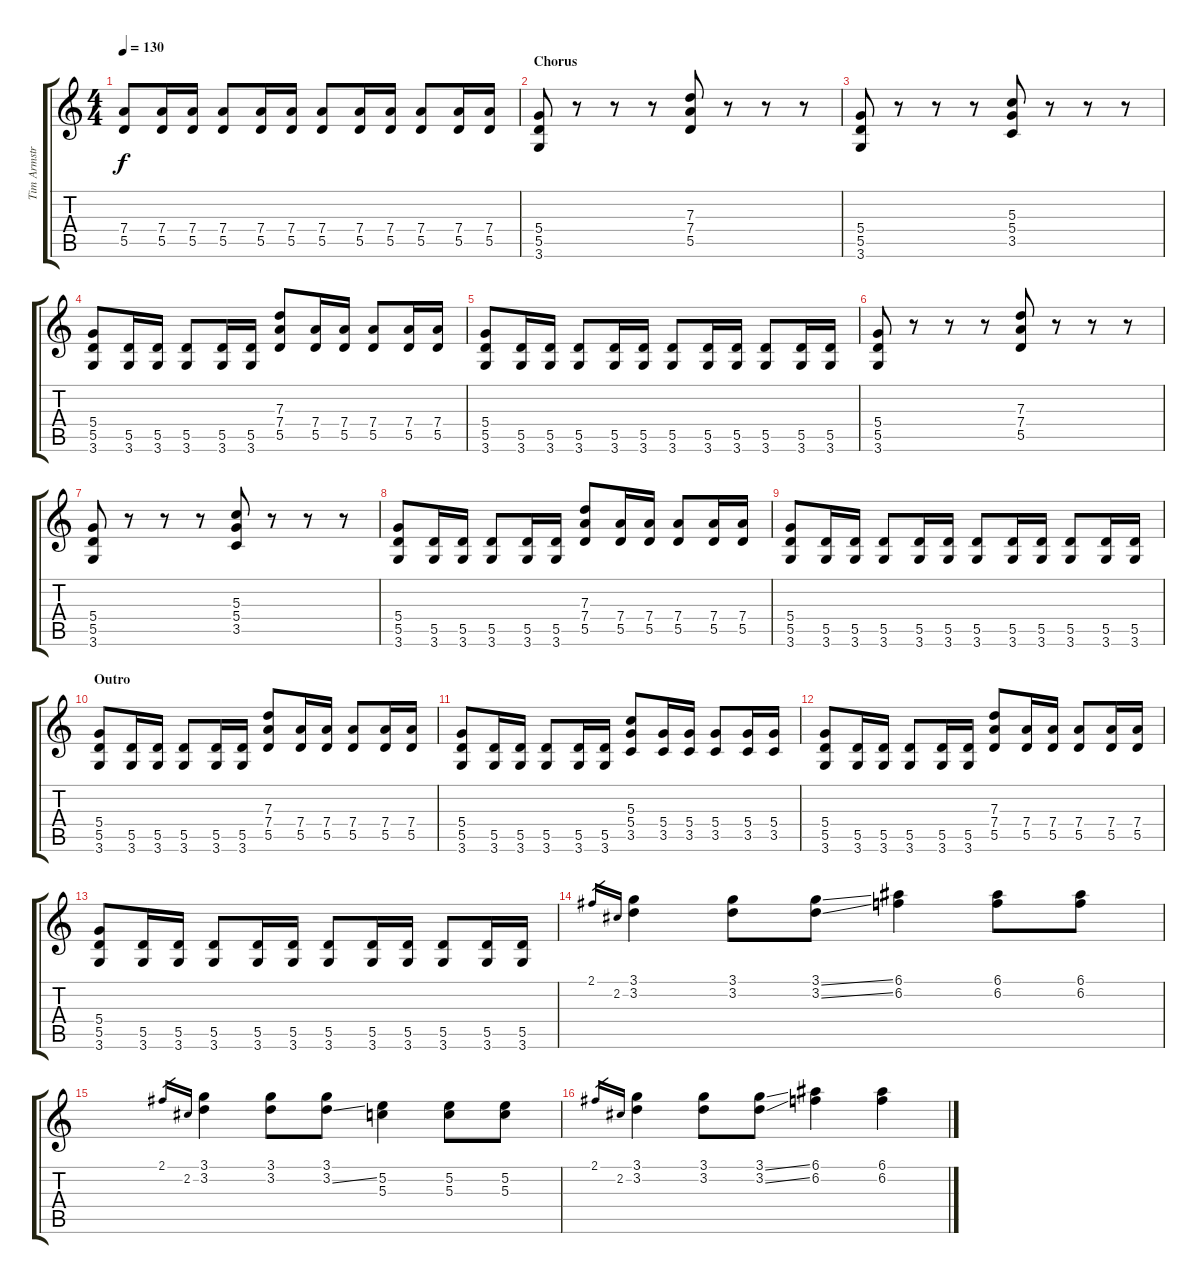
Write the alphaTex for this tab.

\track ("Tim Armstrong" "Tim Armstr") {instrument overdrivenguitar}
\staff {score tabs}
\tuning (E4 B3 G3 D3 A2 E2) {hide}
\ts (4 4)
\tempo 130
\clef g2
\ks c
(7.4 5.5).8{dy f} (7.4 5.5).16 (7.4 5.5).16 (7.4 5.5).8 (7.4 5.5).16 (7.4 5.5).16 (7.4 5.5).8 (7.4 5.5).16 (7.4 5.5).16 (7.4 5.5).8 (7.4 5.5).16 (7.4 5.5).16 |
\section ("" "Chorus")
(5.4 5.5 3.6).8 r.8 r.8 r.8 (7.3 7.4 5.5).8 r.8 r.8 r.8 |
(5.4 5.5 3.6).8 r.8 r.8 r.8 (5.3 5.4 3.5).8 r.8 r.8 r.8 |
(5.4 5.5 3.6).8 (5.5 3.6).16 (5.5 3.6).16 (5.5 3.6).8 (5.5 3.6).16 (5.5 3.6).16 (7.3 7.4 5.5).8 (7.4 5.5).16 (7.4 5.5).16 (7.4 5.5).8 (7.4 5.5).16 (7.4 5.5).16 |
(5.4 5.5 3.6).8 (5.5 3.6).16 (5.5 3.6).16 (5.5 3.6).8 (5.5 3.6).16 (5.5 3.6).16 (5.5 3.6).8 (5.5 3.6).16 (5.5 3.6).16 (5.5 3.6).8 (5.5 3.6).16 (5.5 3.6).16 |
(5.4 5.5 3.6).8 r.8 r.8 r.8 (7.3 7.4 5.5).8 r.8 r.8 r.8 |
(5.4 5.5 3.6).8 r.8 r.8 r.8 (5.3 5.4 3.5).8 r.8 r.8 r.8 |
(5.4 5.5 3.6).8 (5.5 3.6).16 (5.5 3.6).16 (5.5 3.6).8 (5.5 3.6).16 (5.5 3.6).16 (7.3 7.4 5.5).8 (7.4 5.5).16 (7.4 5.5).16 (7.4 5.5).8 (7.4 5.5).16 (7.4 5.5).16 |
(5.4 5.5 3.6).8 (5.5 3.6).16 (5.5 3.6).16 (5.5 3.6).8 (5.5 3.6).16 (5.5 3.6).16 (5.5 3.6).8 (5.5 3.6).16 (5.5 3.6).16 (5.5 3.6).8 (5.5 3.6).16 (5.5 3.6).16 |
\section ("" "Outro")
(5.4 5.5 3.6).8 (5.5 3.6).16 (5.5 3.6).16 (5.5 3.6).8 (5.5 3.6).16 (5.5 3.6).16 (7.3 7.4 5.5).8 (7.4 5.5).16 (7.4 5.5).16 (7.4 5.5).8 (7.4 5.5).16 (7.4 5.5).16 |
(5.4 5.5 3.6).8 (5.5 3.6).16 (5.5 3.6).16 (5.5 3.6).8 (5.5 3.6).16 (5.5 3.6).16 (5.3 5.4 3.5).8 (5.4 3.5).16 (5.4 3.5).16 (5.4 3.5).8 (5.4 3.5).16 (5.4 3.5).16 |
(5.4 5.5 3.6).8 (5.5 3.6).16 (5.5 3.6).16 (5.5 3.6).8 (5.5 3.6).16 (5.5 3.6).16 (7.3 7.4 5.5).8 (7.4 5.5).16 (7.4 5.5).16 (7.4 5.5).8 (7.4 5.5).16 (7.4 5.5).16 |
(5.4 5.5 3.6).8 (5.5 3.6).16 (5.5 3.6).16 (5.5 3.6).8 (5.5 3.6).16 (5.5 3.6).16 (5.5 3.6).8 (5.5 3.6).16 (5.5 3.6).16 (5.5 3.6).8 (5.5 3.6).16 (5.5 3.6).16 |
2.1.16{gr} 2.2.16{gr} (3.1 3.2).4 (3.1 3.2).8 (3.1{ss} 3.2{ss}).8 (6.1 6.2).4 (6.1 6.2).8 (6.1 6.2).8 |
2.1.16{gr} 2.2.16{gr} (3.1 3.2).4 (3.1 3.2).8 (3.1 3.2{ss}).8 (5.2 5.3).4 (5.2 5.3).8 (5.2 5.3).8 |
2.1.16{gr} 2.2.16{gr} (3.1 3.2).4 (3.1 3.2).8 (3.1{ss} 3.2{ss}).8 (6.1 6.2).4 (6.1 6.2).4
